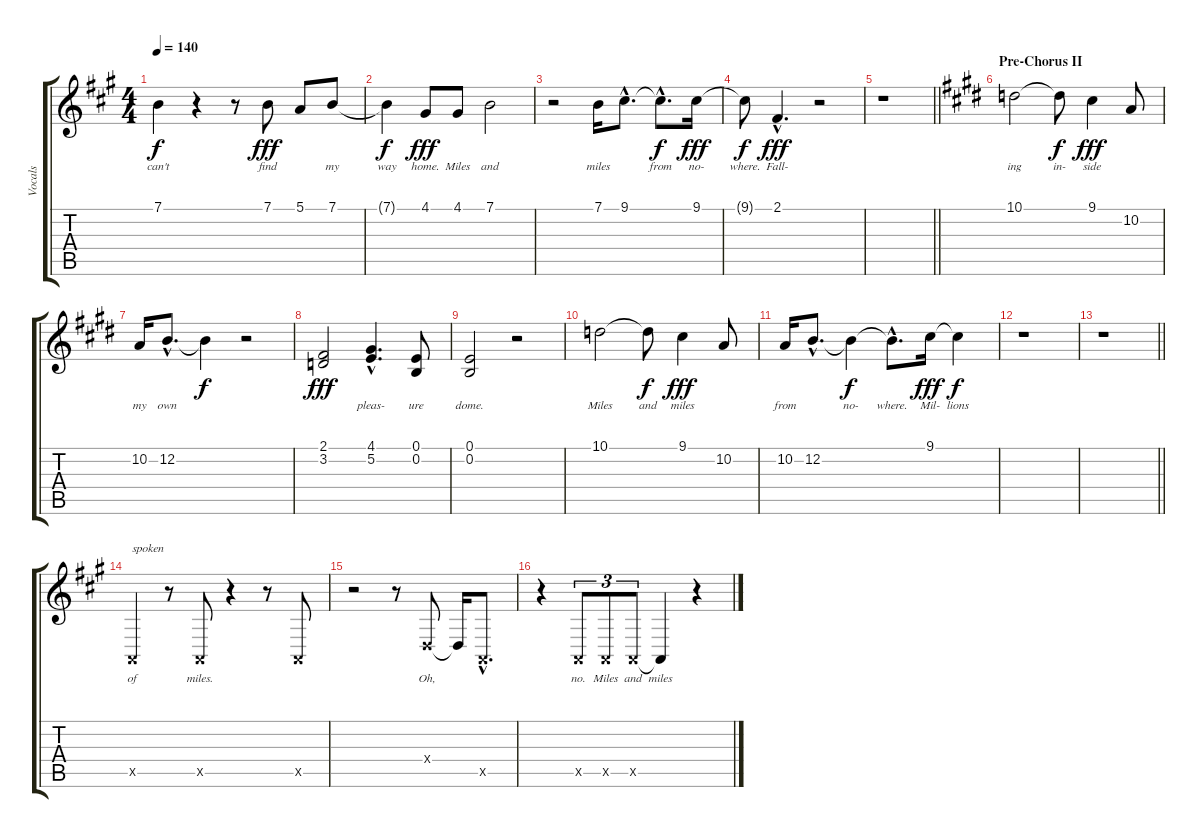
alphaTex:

\track ("Vocals" "Vocals") {instrument lead6voice}
\staff {score tabs}
\tuning (E4 B3 G3 D3 A2 E2) {hide}
\ts (4 4)
\tempo 140
\clef g2
\ks a
7.1{t}.4{lyrics (0 "can't") lyrics (1 "") lyrics (2 "") lyrics (3 "") lyrics (4 "") dy f} r.4 r.8 7.1.8{lyrics (0 "find") lyrics (1 "") lyrics (2 "") lyrics (3 "") lyrics (4 "") dy fff} 5.1.8{lyrics (0 "") lyrics (1 "") lyrics (2 "") lyrics (3 "") lyrics (4 "")} 7.1.8{lyrics (0 "my") lyrics (1 "") lyrics (2 "") lyrics (3 "") lyrics (4 "")} |
7.1{t}.4{lyrics (0 "way") lyrics (1 "") lyrics (2 "") lyrics (3 "") lyrics (4 "") dy f} 4.1.8{lyrics (0 "home.") lyrics (1 "") lyrics (2 "") lyrics (3 "") lyrics (4 "") dy fff} 4.1.8{lyrics (0 "Miles") lyrics (1 "") lyrics (2 "") lyrics (3 "") lyrics (4 "")} 7.1.2{lyrics (0 "and") lyrics (1 "") lyrics (2 "") lyrics (3 "") lyrics (4 "")} |
r.2 7.1.16{lyrics (0 "miles") lyrics (1 "") lyrics (2 "") lyrics (3 "") lyrics (4 "")} 9.1{hac}.8{d lyrics (0 "") lyrics (1 "") lyrics (2 "") lyrics (3 "") lyrics (4 "")} 9.1{hac t}.8{d lyrics (0 "from") lyrics (1 "") lyrics (2 "") lyrics (3 "") lyrics (4 "") dy f} 9.1.16{lyrics (0 "no-") lyrics (1 "") lyrics (2 "") lyrics (3 "") lyrics (4 "") dy fff} |
9.1{t}.8{lyrics (0 "where.") lyrics (1 "") lyrics (2 "") lyrics (3 "") lyrics (4 "") dy f} 2.1{hac}.4{d lyrics (0 "Fall-") lyrics (1 "") lyrics (2 "") lyrics (3 "") lyrics (4 "") dy fff} r.2 |
\barLineRight lightlight
r.1 |
\section ("" "Pre-Chorus II")
\ks e
10.1.2{lyrics (0 "ing") lyrics (1 "") lyrics (2 "") lyrics (3 "") lyrics (4 "")} 10.1{t}.8{lyrics (0 "in-") lyrics (1 "") lyrics (2 "") lyrics (3 "") lyrics (4 "") dy f} 9.1.4{lyrics (0 "side") lyrics (1 "") lyrics (2 "") lyrics (3 "") lyrics (4 "") dy fff} 10.2.8{lyrics (0 "") lyrics (1 "") lyrics (2 "") lyrics (3 "") lyrics (4 "")} |
10.2.16{lyrics (0 "my") lyrics (1 "") lyrics (2 "") lyrics (3 "") lyrics (4 "")} 12.2{hac}.8{d lyrics (0 "own") lyrics (1 "") lyrics (2 "") lyrics (3 "") lyrics (4 "")} 12.2{t}.4{lyrics (0 "") lyrics (1 "") lyrics (2 "") lyrics (3 "") lyrics (4 "") dy f} r.2 |
(2.1 3.2).2{lyrics (0 "") lyrics (1 "") lyrics (2 "") lyrics (3 "") lyrics (4 "") dy fff} (4.1{hac} 5.2{hac}).4{d lyrics (0 "pleas-") lyrics (1 "") lyrics (2 "") lyrics (3 "") lyrics (4 "")} (0.1 0.2).8{lyrics (0 "ure") lyrics (1 "") lyrics (2 "") lyrics (3 "") lyrics (4 "")} |
(0.1 0.2).2{lyrics (0 "dome.") lyrics (1 "") lyrics (2 "") lyrics (3 "") lyrics (4 "")} r.2 |
10.1.2{lyrics (0 "Miles") lyrics (1 "") lyrics (2 "") lyrics (3 "") lyrics (4 "")} 10.1{t}.8{lyrics (0 "and") lyrics (1 "") lyrics (2 "") lyrics (3 "") lyrics (4 "") dy f} 9.1.4{lyrics (0 "miles") lyrics (1 "") lyrics (2 "") lyrics (3 "") lyrics (4 "") dy fff} 10.2.8{lyrics (0 "") lyrics (1 "") lyrics (2 "") lyrics (3 "") lyrics (4 "")} |
10.2.16{lyrics (0 "from") lyrics (1 "") lyrics (2 "") lyrics (3 "") lyrics (4 "")} 12.2{hac}.8{d lyrics (0 "") lyrics (1 "") lyrics (2 "") lyrics (3 "") lyrics (4 "")} 12.2{t}.4{lyrics (0 "no-") lyrics (1 "") lyrics (2 "") lyrics (3 "") lyrics (4 "") dy f} 12.2{hac t}.8{d lyrics (0 "where.") lyrics (1 "") lyrics (2 "") lyrics (3 "") lyrics (4 "")} 9.1.16{lyrics (0 "Mil-") lyrics (1 "") lyrics (2 "") lyrics (3 "") lyrics (4 "") dy fff} 9.1{t}.4{lyrics (0 "lions") lyrics (1 "") lyrics (2 "") lyrics (3 "") lyrics (4 "") dy f} |
r.1 |
\barLineRight lightlight
r.1 |
\ks a
0.5{x}.4{txt "spoken" lyrics (0 "of") lyrics (1 "") lyrics (2 "") lyrics (3 "") lyrics (4 "")} r.8 0.5{x}.8{lyrics (0 "miles.") lyrics (1 "") lyrics (2 "") lyrics (3 "") lyrics (4 "")} r.4 r.8 0.5{x}.8{lyrics (0 "") lyrics (1 "") lyrics (2 "") lyrics (3 "") lyrics (4 "")} |
r.2 r.8 0.4{x}.8{lyrics (0 "Oh,") lyrics (1 "") lyrics (2 "") lyrics (3 "") lyrics (4 "")} 0.4{t}.16{lyrics (0 "") lyrics (1 "") lyrics (2 "") lyrics (3 "") lyrics (4 "")} 0.5{hac x}.8{d lyrics (0 "") lyrics (1 "") lyrics (2 "") lyrics (3 "") lyrics (4 "")} |
r.4 0.5{x}.8{tu (3 2) lyrics (0 "no.") lyrics (1 "") lyrics (2 "") lyrics (3 "") lyrics (4 "")} 0.5{x}.8{tu (3 2) lyrics (0 "Miles") lyrics (1 "") lyrics (2 "") lyrics (3 "") lyrics (4 "")} 0.5{x}.8{tu (3 2) lyrics (0 "and") lyrics (1 "") lyrics (2 "") lyrics (3 "") lyrics (4 "")} 0.5{t}.4{lyrics (0 "miles") lyrics (1 "") lyrics (2 "") lyrics (3 "") lyrics (4 "")} r.4
